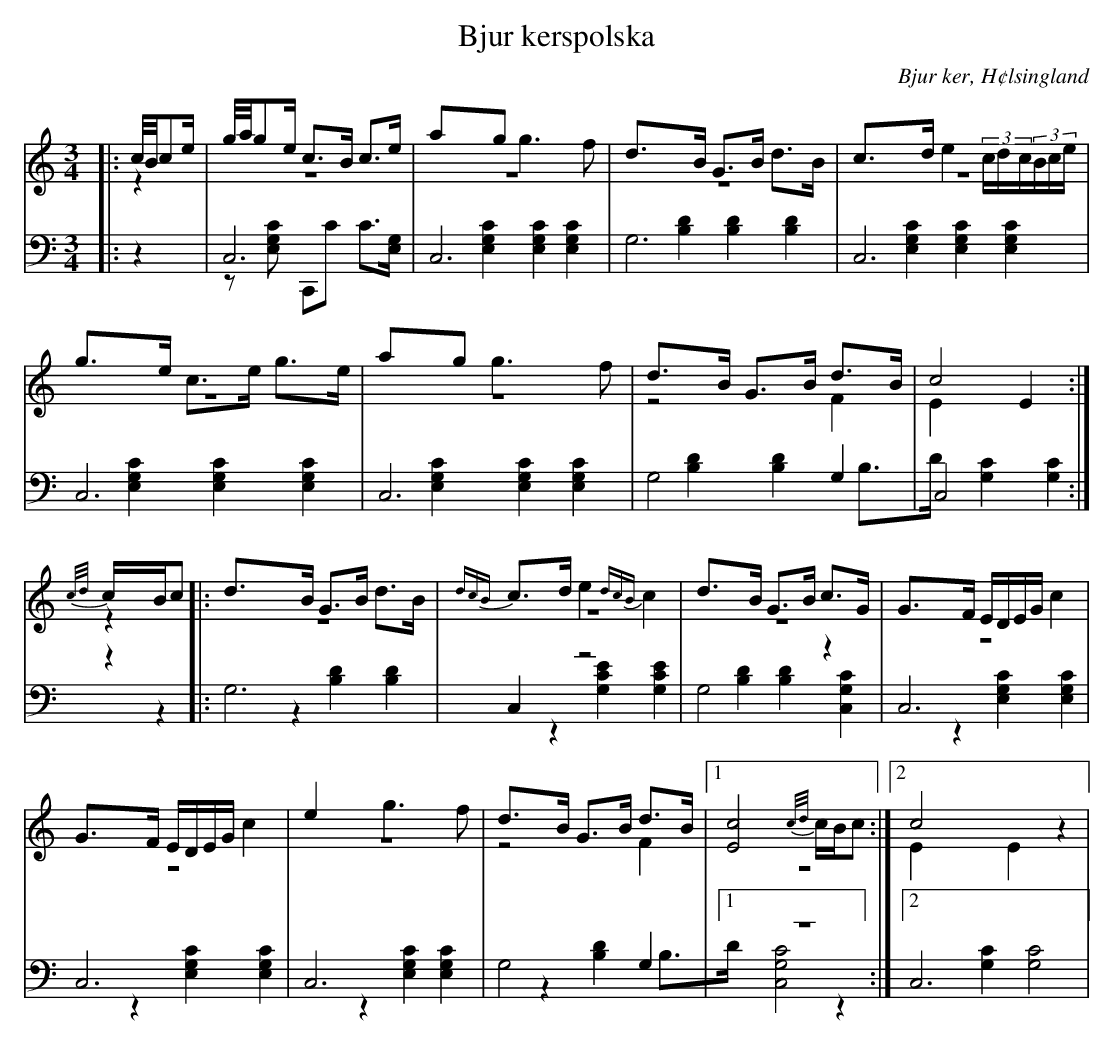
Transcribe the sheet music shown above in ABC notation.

X:1
T: Bjur kerspolska
O: Bjur ker, H¢lsingland
M: 3/4
L: 1/8
K: C
V:1
V:2 merge
V:3
V:4 merge
V:1
|:c//B//ce/|g//a//ge/ c>B c>e|ag g3 f|d>B G>B d>B|c>d e2 (3c/d/c/(3B/c/e/|
g>e c>e g>e|ag g3 f|d>B G>B d>B|c4:|
{c/d/}c/B/c |:d>B G>B d>B|{dcB}c>d e2 {dcB}c2|d>B G>B c>G|G>F E/D/E/G/ c2|
G>F E/D/E/G/ c2|e2 g3 f|d>B G>B d>B|1 [E4c4] {c/d/}c/B/c:|2 c4 z2|
V:2
|:z2|z6|z6|z6|z6|
z6|z6|z4 F2|E2 E2:|
z2|:z6|z6|z6|z6|
 z6|z6|z4 F2|1 z6:|2 E2 E2 z2|
V:3 clef=bass
|:z2|C,6|C,6|G,6|C,6|
C,6|C,6|G,4 G,2|C,4:|
z2|:G,6|C,2 z4|G,4 z2|C,6|
 C,6|C,6|G,4 G,2|1 z6:|2 C,6|
V:4 clef=bass
|:z2|z[E,G,C] C,,C C>[E,2G,]|[E,2G,2C2] [E,2G,2C2] [E,2G,2C2]|[B,2D2] [B,2D2] [B,2D2]|[E,2G,2C2] [E,2G,2C2] [E,2G,2C2]|
[E,2G,2C2] [E,2G,2C2] [E,2G,2C2]|[E,2G,2C2] [E,2G,2C2] [E,2G,2C2]|[B,2D2] [B,2D2] B,>D|[G,2C2][G,2C2]:|
z2|:z2 [B,2D2] [B,2D2]|z2 [G,2C2E2] [G,2C2E2]|[B,2D2][B,2D2] [C,2G,2C2]|z2 [E,2G,2C2] [E,2G,2C2]|
z2 [E,2G,2C2] [E,2G,2C2]|z2 [E,2G,2C2] [E,2G,2C2]|z2 [B,2D2] B,>D|1 [C,4G,4C4] z2:|2 [G,2C2] [G,4C4]|
